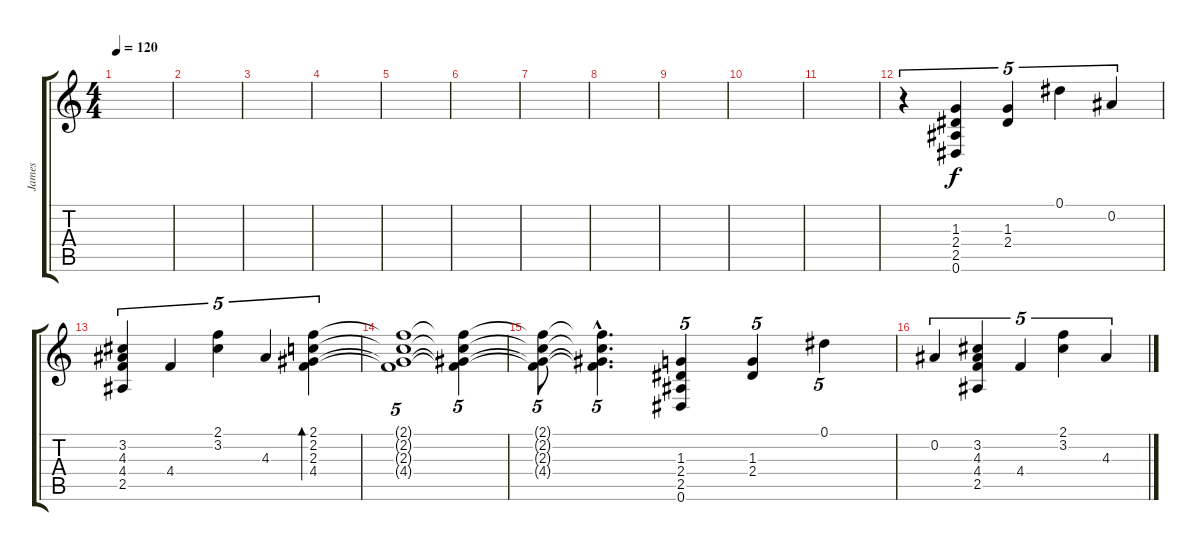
\track ("James" "James") {instrument overdrivenguitar}
\staff {score tabs}
\tuning (Eb4 Bb3 Gb3 Db3 Ab2 Eb2) {hide}
\ts (4 4)
\tempo 120
\clef g2
\ks c
|
|
|
|
|
|
|
|
|
|
|
r.4{tu (5 4)} (1.3 2.4 2.5 0.6).4{tu (5 4)} (1.3 2.4).4{tu (5 4)} 0.1.4{tu (5 4)} 0.2.4{tu (5 4)} |
(3.2 4.3 4.4 2.5).4{tu (5 4)} 4.4.4{tu (5 4)} (2.1 3.2).4{tu (5 4)} 4.3.4{tu (5 4)} (2.1 2.2 2.3 4.4).4{tu (5 4) bd 240} |
(2.1{t} 2.2{t} 2.3{t} 4.4{t}).1{tu (5 4)} (2.1{t} 2.2{t} 2.3{t} 4.4{t}).4{tu (5 4) volume 2} |
(2.1{t} 2.2{t} 2.3{t} 4.4{t}).8{tu (5 4)} (2.1{hac t} 2.2{hac t} 2.3{hac t} 4.4{hac t}).4{d tu (5 4)} (1.3 2.4 2.5 0.6).4{tu (5 4) volume 6} (1.3 2.4).4{tu (5 4)} 0.1.4{tu (5 4)} |
0.2.4{tu (5 4)} (3.2 4.3 4.4 2.5).4{tu (5 4)} 4.4.4{tu (5 4)} (2.1 3.2).4{tu (5 4)} 4.3.4{tu (5 4)}
